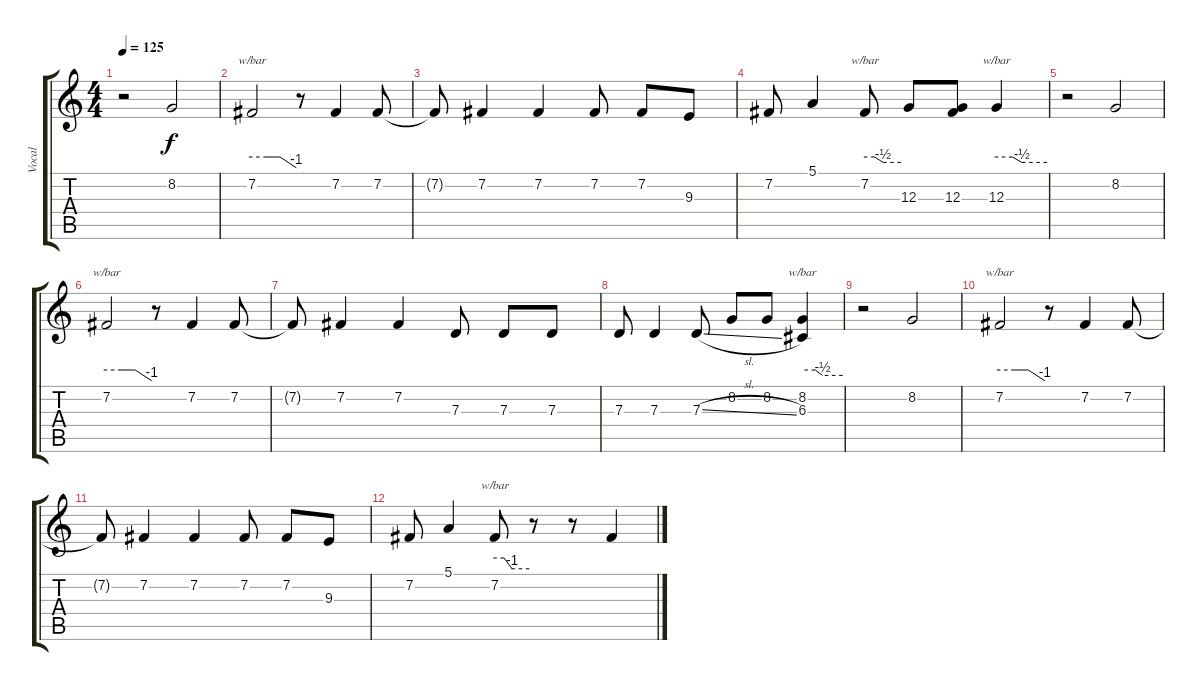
\track ("Vocal" "Vocal") {instrument lead2sawtooth}
\staff {score tabs}
\tuning (E4 B3 G3 D3 A2 E2) {hide}
\ts (4 4)
\tempo 125
\clef g2
\ks c
r.2{dy f} 8.2.2 |
7.2.2{tbe (custom default 0 0 20 0 26 0 32 0 36 0 38 0 60 -4)} r.8 7.2.4 7.2.8 |
7.2{t}.8 7.2.4 7.2.4 7.2.8 7.2.8 9.3.8 |
7.2.8 5.1.4 7.2.8{tbe (custom default 0 0 16 0 30 -2 60 -2)} 12.3.8 (7.2{t} 12.3).8 12.3.4{tbe (custom default 0 0 19 0 30 -2 60 -2)} |
r.2 8.2.2 |
7.2.2{tbe (custom default 0 0 20 0 26 0 32 0 36 0 38 0 60 -4)} r.8 7.2.4 7.2.8 |
7.2{t}.8 7.2.4 7.2.4 7.3.8 7.3.8 7.3.8 |
7.3.8 7.3.4 7.3{sl}.8 8.2.8 8.2.8 (8.2 6.3).4{tbe (custom default 0 0 19 0 30 -2 60 -2)} |
r.2 8.2.2 |
7.2.2{tbe (custom default 0 0 20 0 26 0 32 0 36 0 38 0 60 -4)} r.8 7.2.4 7.2.8 |
7.2{t}.8 7.2.4 7.2.4 7.2.8 7.2.8 9.3.8 |
7.2.8 5.1.4 7.2.8{tbe (custom default 0 0 16 0 30 -4 60 -4)} r.8 r.8 7.2{t}.4
